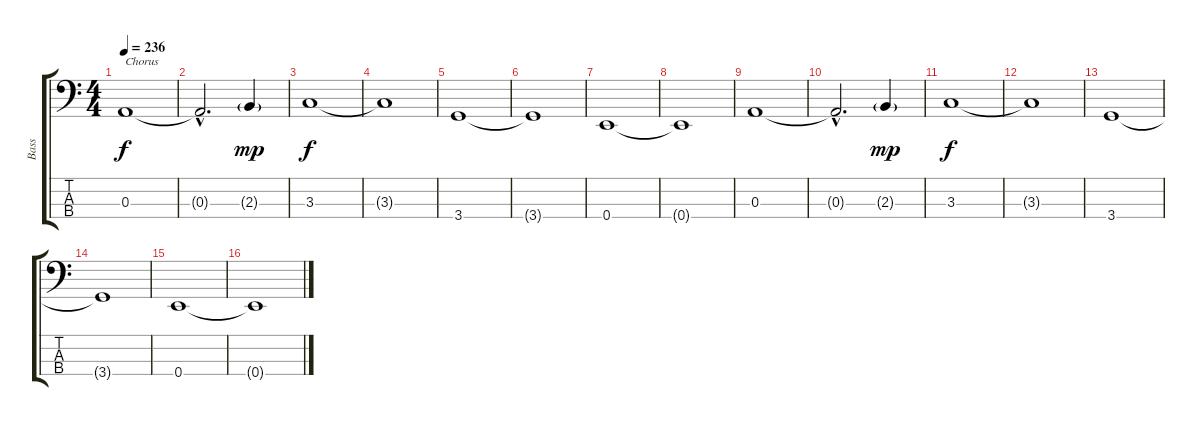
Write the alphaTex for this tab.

\track ("Bass" "Bass") {instrument acousticbass}
\staff {score tabs}
\tuning (G2 D2 A1 E1) {hide}
\ts (4 4)
\tempo 236
\clef f4
\ks c
0.3.1{txt "Chorus" dy f} |
0.3{hac t}.2{d} 2.3{g}.4{dy mp} |
3.3.1{dy f} |
3.3{t}.1 |
3.4.1 |
3.4{t}.1 |
0.4.1 |
0.4{t}.1 |
0.3.1 |
0.3{hac t}.2{d} 2.3{g}.4{dy mp} |
3.3.1{dy f} |
3.3{t}.1 |
3.4.1 |
3.4{t}.1 |
0.4.1 |
0.4{t}.1
